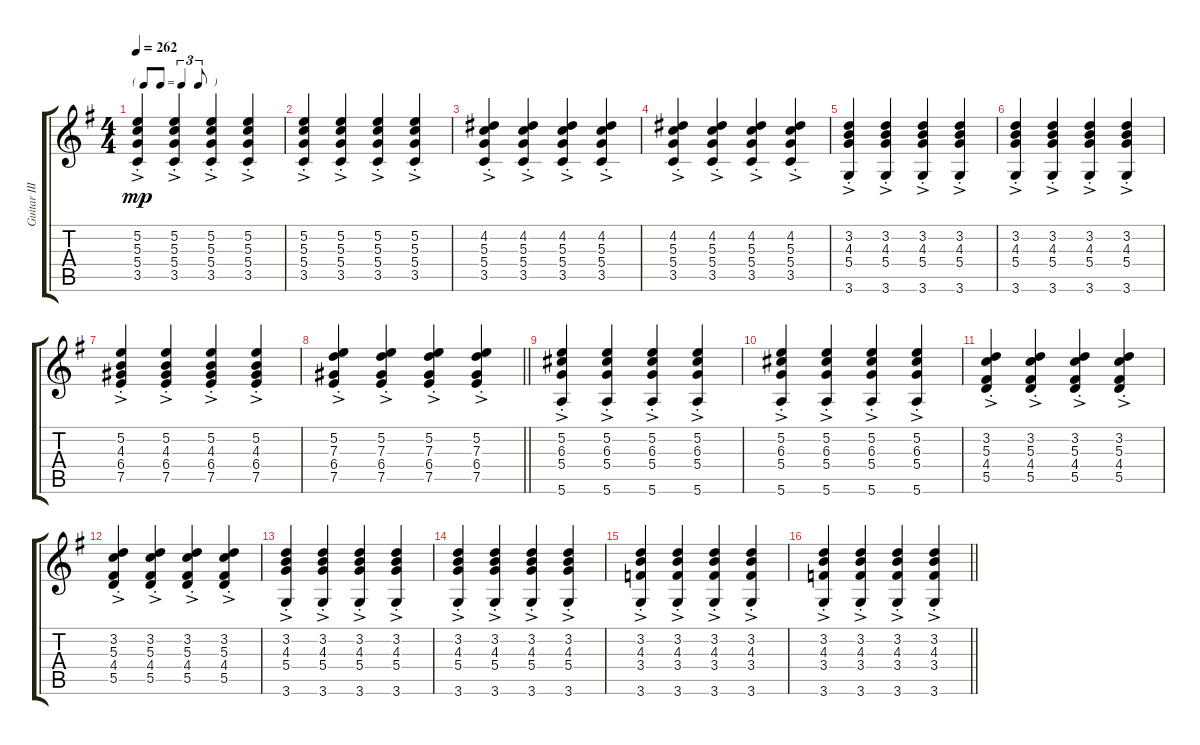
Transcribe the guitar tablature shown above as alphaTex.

\track ("Guitar III" "Guitar III") {instrument acousticguitarsteel}
\staff {score tabs}
\tuning (E4 B3 G3 D3 A2 E2) {hide}
\ts (4 4)
\tf triplet8th
\section ("" "")
\tempo 262
\clef g2
\ks g
(5.2{ac st} 5.3{ac st} 5.4{ac st} 3.5{ac st}).4{dy mp instrument acousticguitarsteel} (5.2{ac st} 5.3{ac st} 5.4{ac st} 3.5{ac st}).4 (5.2{ac st} 5.3{ac st} 5.4{ac st} 3.5{ac st}).4 (5.2{ac st} 5.3{ac st} 5.4{ac st} 3.5{ac st}).4 |
(5.2{ac st} 5.3{ac st} 5.4{ac st} 3.5{ac st}).4 (5.2{ac st} 5.3{ac st} 5.4{ac st} 3.5{ac st}).4 (5.2{ac st} 5.3{ac st} 5.4{ac st} 3.5{ac st}).4 (5.2{ac st} 5.3{ac st} 5.4{ac st} 3.5{ac st}).4 |
(4.2{ac st} 5.3{ac st} 5.4{ac st} 3.5{ac st}).4 (4.2{ac st} 5.3{ac st} 5.4{ac st} 3.5{ac st}).4 (4.2{ac st} 5.3{ac st} 5.4{ac st} 3.5{ac st}).4 (4.2{ac st} 5.3{ac st} 5.4{ac st} 3.5{ac st}).4 |
(4.2{ac st} 5.3{ac st} 5.4{ac st} 3.5{ac st}).4 (4.2{ac st} 5.3{ac st} 5.4{ac st} 3.5{ac st}).4 (4.2{ac st} 5.3{ac st} 5.4{ac st} 3.5{ac st}).4 (4.2{ac st} 5.3{ac st} 5.4{ac st} 3.5{ac st}).4 |
(3.2{ac st} 4.3{ac st} 5.4{ac st} 3.6{ac st}).4 (3.2{ac st} 4.3{ac st} 5.4{ac st} 3.6{ac st}).4 (3.2{ac st} 4.3{ac st} 5.4{ac st} 3.6{ac st}).4 (3.2{ac st} 4.3{ac st} 5.4{ac st} 3.6{ac st}).4 |
(3.2{ac st} 4.3{ac st} 5.4{ac st} 3.6{ac st}).4 (3.2{ac st} 4.3{ac st} 5.4{ac st} 3.6{ac st}).4 (3.2{ac st} 4.3{ac st} 5.4{ac st} 3.6{ac st}).4 (3.2{ac st} 4.3{ac st} 5.4{ac st} 3.6{ac st}).4 |
(5.2{ac st} 4.3{ac st} 6.4{ac st} 7.5{ac st}).4 (5.2{ac st} 4.3{ac st} 6.4{ac st} 7.5{ac st}).4 (5.2{ac st} 4.3{ac st} 6.4{ac st} 7.5{ac st}).4 (5.2{ac st} 4.3{ac st} 6.4{ac st} 7.5{ac st}).4 |
\barLineRight lightlight
(5.2{ac st} 7.3{ac st} 6.4{ac st} 7.5{ac st}).4 (5.2{ac st} 7.3{ac st} 6.4{ac st} 7.5{ac st}).4 (5.2{ac st} 7.3{ac st} 6.4{ac st} 7.5{ac st}).4 (5.2{ac st} 7.3{ac st} 6.4{ac st} 7.5{ac st}).4 |
\section ("" "")
(5.2{ac st} 6.3{ac st} 5.4{ac st} 5.6{ac st}).4 (5.2{ac st} 6.3{ac st} 5.4{ac st} 5.6{ac st}).4 (5.2{ac st} 6.3{ac st} 5.4{ac st} 5.6{ac st}).4 (5.2{ac st} 6.3{ac st} 5.4{ac st} 5.6{ac st}).4 |
(5.2{ac st} 6.3{ac st} 5.4{ac st} 5.6{ac st}).4 (5.2{ac st} 6.3{ac st} 5.4{ac st} 5.6{ac st}).4 (5.2{ac st} 6.3{ac st} 5.4{ac st} 5.6{ac st}).4 (5.2{ac st} 6.3{ac st} 5.4{ac st} 5.6{ac st}).4 |
(3.2{ac st} 5.3{ac st} 4.4{ac st} 5.5{ac st}).4 (3.2{ac st} 5.3{ac st} 4.4{ac st} 5.5{ac st}).4 (3.2{ac st} 5.3{ac st} 4.4{ac st} 5.5{ac st}).4 (3.2{ac st} 5.3{ac st} 4.4{ac st} 5.5{ac st}).4 |
(3.2{ac st} 5.3{ac st} 4.4{ac st} 5.5{ac st}).4 (3.2{ac st} 5.3{ac st} 4.4{ac st} 5.5{ac st}).4 (3.2{ac st} 5.3{ac st} 4.4{ac st} 5.5{ac st}).4 (3.2{ac st} 5.3{ac st} 4.4{ac st} 5.5{ac st}).4 |
(3.2{ac st} 4.3{ac st} 5.4{ac st} 3.6{ac st}).4 (3.2{ac st} 4.3{ac st} 5.4{ac st} 3.6{ac st}).4 (3.2{ac st} 4.3{ac st} 5.4{ac st} 3.6{ac st}).4 (3.2{ac st} 4.3{ac st} 5.4{ac st} 3.6{ac st}).4 |
(3.2{ac st} 4.3{ac st} 5.4{ac st} 3.6{ac st}).4 (3.2{ac st} 4.3{ac st} 5.4{ac st} 3.6{ac st}).4 (3.2{ac st} 4.3{ac st} 5.4{ac st} 3.6{ac st}).4 (3.2{ac st} 4.3{ac st} 5.4{ac st} 3.6{ac st}).4 |
(3.2{ac st} 4.3{ac st} 3.4{ac st} 3.6{ac st}).4 (3.2{ac st} 4.3{ac st} 3.4{ac st} 3.6{ac st}).4 (3.2{ac st} 4.3{ac st} 3.4{ac st} 3.6{ac st}).4 (3.2{ac st} 4.3{ac st} 3.4{ac st} 3.6{ac st}).4 |
\barLineRight lightlight
(3.2{ac st} 4.3{ac st} 3.4{ac st} 3.6{ac st}).4 (3.2{ac st} 4.3{ac st} 3.4{ac st} 3.6{ac st}).4 (3.2{ac st} 4.3{ac st} 3.4{ac st} 3.6{ac st}).4 (3.2{ac st} 4.3{ac st} 3.4{ac st} 3.6{ac st}).4
